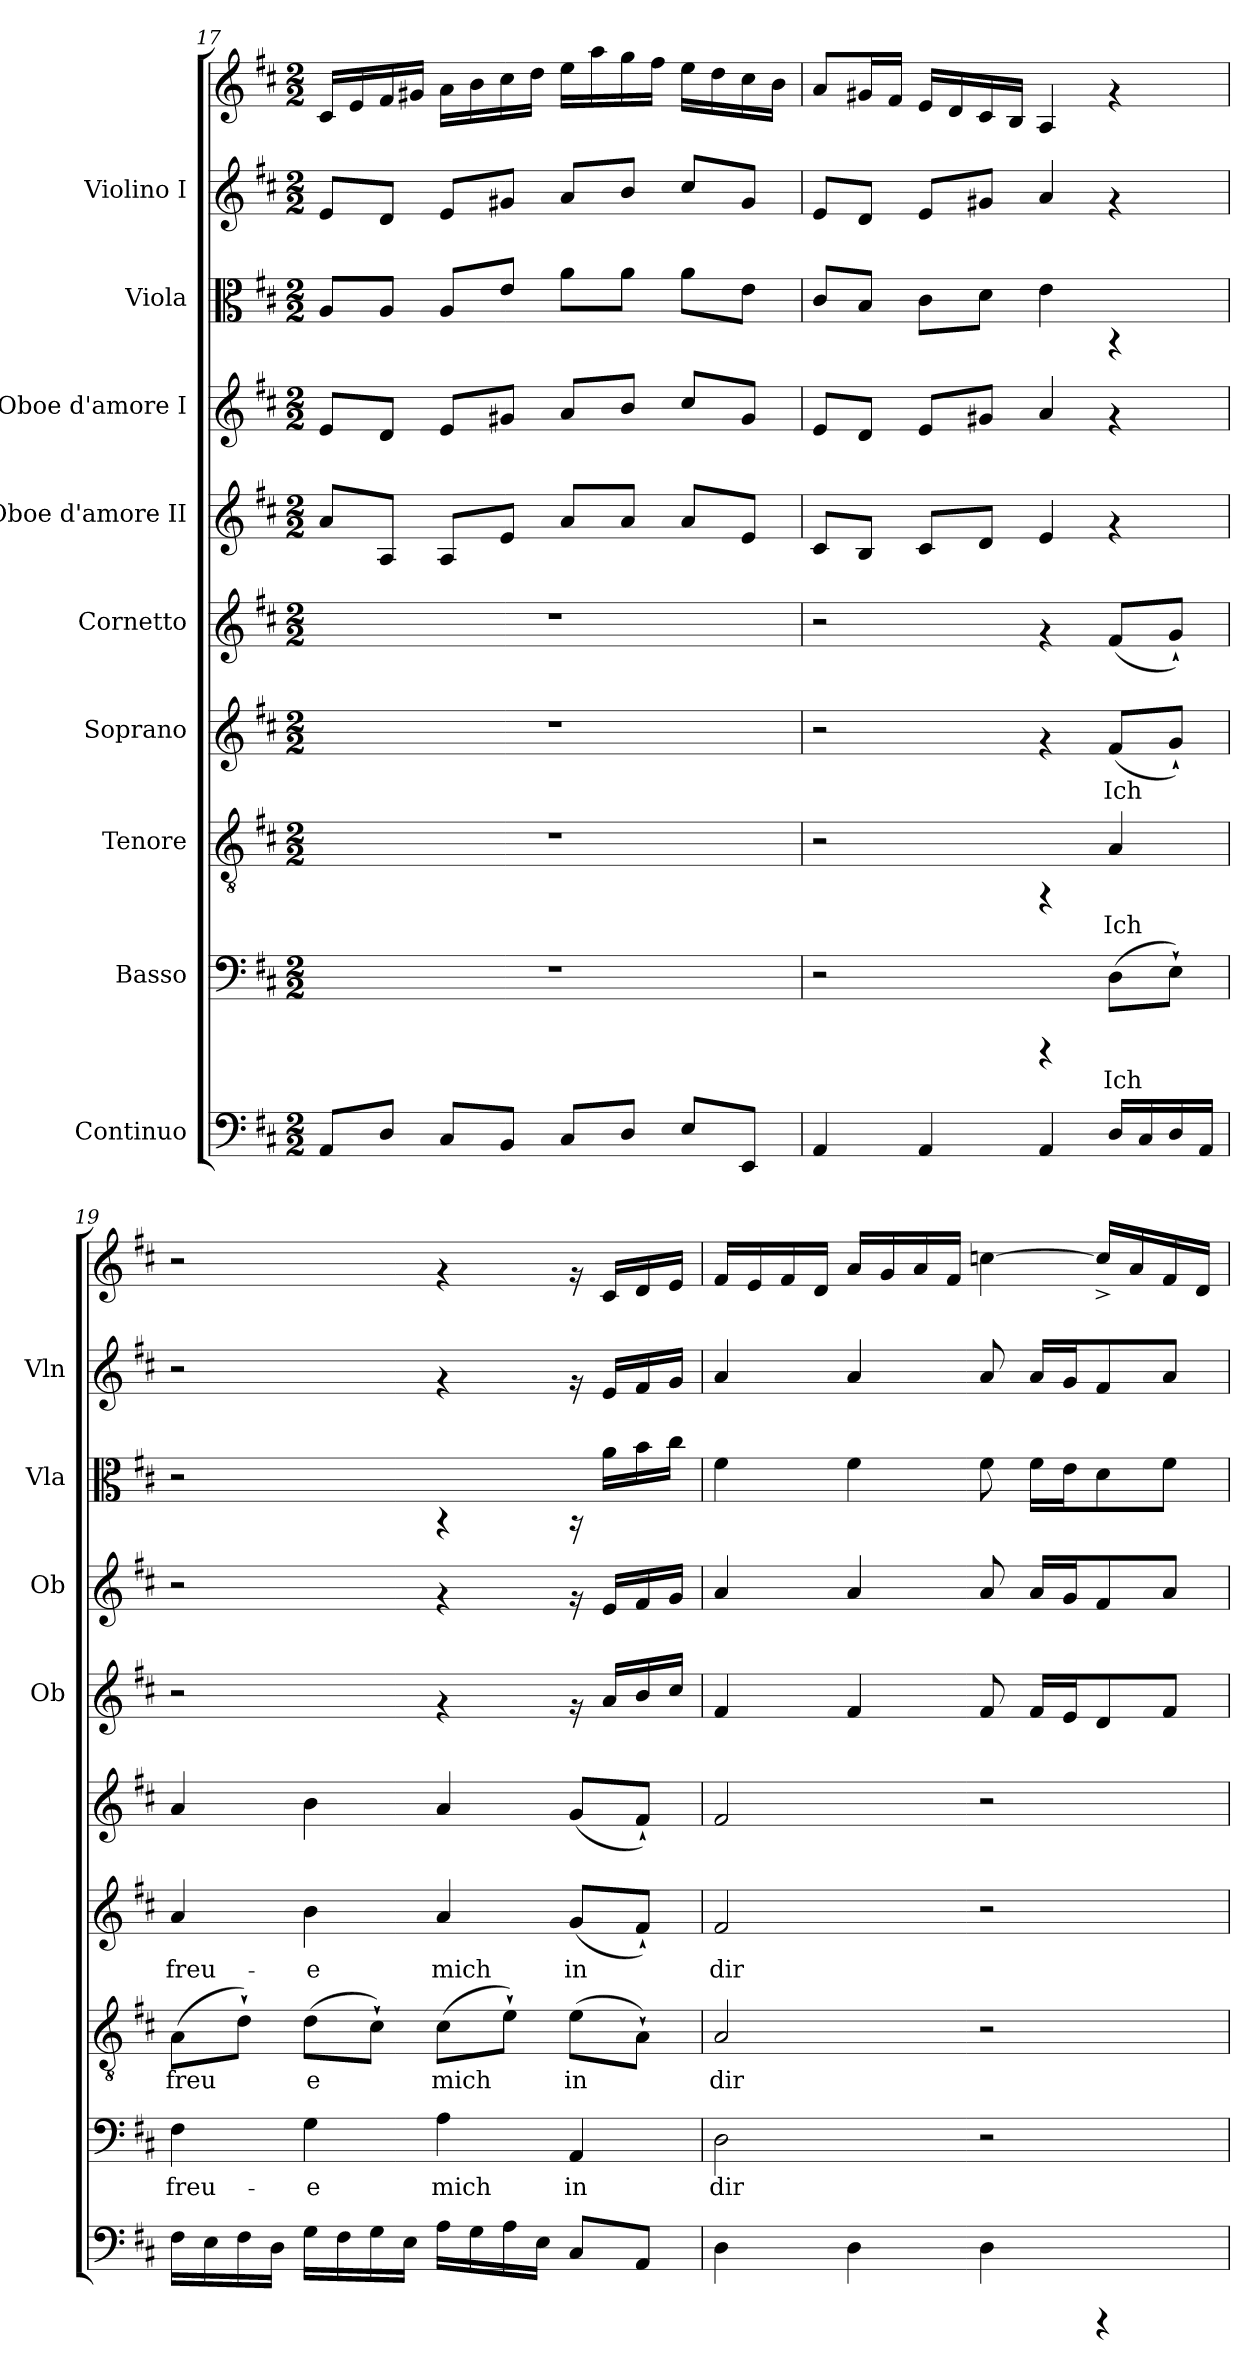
**kern	**kern	**text	**kern	**text	**kern	**text	**kern	**kern	**kern	**kern	**kern	**kern
*part9	*part8	*part8	*part7	*part7	*part6	*part6	*part5	*part4	*part3	*part2	*part1	*part1
*staff10	*staff9	*staff9	*staff8	*staff8	*staff7	*staff7	*staff6	*staff5	*staff4	*staff3	*staff2	*staff1
*I"Continuo	*I"Basso	*	*I"Tenore	*	*I"Soprano	*	*I"Cornetto	*I"Oboe d'amore II	*I"Oboe d'amore I	*I"Viola	*I"Violino I	*
*	*	*	*	*	*	*	*	*I'Ob	*I'Ob	*I'Vla	*I'Vln	*
*clefF4	*clefF4	*	*clefGv2	*	*clefG2	*	*clefG2	*clefG2	*clefG2	*clefC3	*clefG2	*clefG2
*k[f#c#]	*k[f#c#]	*	*k[f#c#]	*	*k[f#c#]	*	*k[f#c#]	*k[f#c#]	*k[f#c#]	*k[f#c#]	*k[f#c#]	*k[f#c#]
*D:	*D:	*	*D:	*	*D:	*	*D:	*D:	*D:	*D:	*D:	*D:
*M2/2	*M2/2	*	*M2/2	*	*M2/2	*	*M2/2	*M2/2	*M2/2	*M2/2	*M2/2	*M2/2
=17	=17	=17	=17	=17	=17	=17	=17	=17	=17	=17	=17	=17
8AA/L	1r	.	1r	.	1r	.	1r	8a/L	8e/L	8A/L	8e/L	16c#/L
.	.	.	.	.	.	.	.	.	.	.	.	16e/
8D/J	.	.	.	.	.	.	.	8A/J	8d/J	8A/J	8d/J	16f#/
.	.	.	.	.	.	.	.	.	.	.	.	16g#X/J
8C#/L	.	.	.	.	.	.	.	8A/L	8e/L	8A/L	8e/L	16a\L
.	.	.	.	.	.	.	.	.	.	.	.	16b\
8BB/J	.	.	.	.	.	.	.	8e/J	8g#X/J	8e/J	8g#X/J	16cc#\
.	.	.	.	.	.	.	.	.	.	.	.	16dd\J
8C#/L	.	.	.	.	.	.	.	8a/L	8a/L	8a\L	8a/L	16ee\L
.	.	.	.	.	.	.	.	.	.	.	.	16aa\
8D/J	.	.	.	.	.	.	.	8a/J	8b/J	8a\J	8b/J	16gg\
.	.	.	.	.	.	.	.	.	.	.	.	16ff#\J
8E/L	.	.	.	.	.	.	.	8a/L	8cc#/L	8a\L	8cc#/L	16ee\L
.	.	.	.	.	.	.	.	.	.	.	.	16dd\
8EE/J	.	.	.	.	.	.	.	8e/J	8g#/J	8e\J	8g#/J	16cc#\
.	.	.	.	.	.	.	.	.	.	.	.	16b\J
=18	=18	=18	=18	=18	=18	=18	=18	=18	=18	=18	=18	=18
4AA/	2r	.	2r	.	2r	.	2r	8c#/L	8e/L	8c#/L	8e/L	8a/L
.	.	.	.	.	.	.	.	8B/J	8d/J	8B/J	8d/J	16g#X/
.	.	.	.	.	.	.	.	.	.	.	.	16f#/J
4AA/	.	.	.	.	.	.	.	8c#/L	8e/L	8c#\L	8e/L	16e/L
.	.	.	.	.	.	.	.	.	.	.	.	16d/
.	.	.	.	.	.	.	.	8d/J	8g#X/J	8d\J	8g#X/J	16c#/
.	.	.	.	.	.	.	.	.	.	.	.	16B/J
4AA/	4rCCC	.	4rFF	.	4rf	.	4rf	4e/	4a/	4e\	4a/	4A/
!	!	!LO:LY:b:cj	!	!LO:LY:b:cj	!	!LO:LY:b:cj	!	!	!	!	!	!
16D/L	(>8D\L	Ich	4A/	Ich	(>8f#/L	Ich	(>8f#/L	4rf	4rf	4rAA	4rf	4rf
16C#/	.	.	.	.	.	.	.	.	.	.	.	.
!	!	!LO:LY:b:cj	!	!	!	!LO:LY:b:cj	!	!	!	!	!	!
16D/	8E`>\J)	.	.	.	8g`</J)	.	8g`</J)	.	.	.	.	.
16AA/J	.	.	.	.	.	.	.	.	.	.	.	.
!!LO:PB:g=z
=19	=19	=19	=19	=19	=19	=19	=19	=19	=19	=19	=19	=19
!	!	!LO:LY:b:cj	!	!LO:LY:b:cj	!	!LO:LY:b:cj	!	!	!	!	!	!
16F#\L	4F#\	freu-	(>8A\L	freu-	4a/	freu-	4a/	2r	2r	2r	2r	2r
16E\	.	.	.	.	.	.	.	.	.	.	.	.
!	!	!	!	!LO:LY:b:cj	!	!	!	!	!	!	!	!
16F#\	.	.	8d`>\J)	-	.	.	.	.	.	.	.	.
16D\J	.	.	.	.	.	.	.	.	.	.	.	.
!	!	!LO:LY:b:cj	!	!LO:LY:b:cj	!	!LO:LY:b:cj	!	!	!	!	!	!
16G\L	4G\	-e	(>8d\L	e	4b\	-e	4b\	.	.	.	.	.
16F#\	.	.	.	.	.	.	.	.	.	.	.	.
!	!	!	!	!LO:LY:b:cj	!	!	!	!	!	!	!	!
16G\	.	.	8c#`>\J)	.	.	.	.	.	.	.	.	.
16E\J	.	.	.	.	.	.	.	.	.	.	.	.
!	!	!LO:LY:b:cj	!	!LO:LY:b:cj	!	!LO:LY:b:cj	!	!	!	!	!	!
16A\L	4A\	mich	(>8c#\L	mich	4a/	mich	4a/	4rf	4rf	4rAA	4rf	4rf
16G\	.	.	.	.	.	.	.	.	.	.	.	.
!	!	!	!	!LO:LY:b:cj	!	!	!	!	!	!	!	!
16A\	.	.	8e`>\J)	.	.	.	.	.	.	.	.	.
16E\J	.	.	.	.	.	.	.	.	.	.	.	.
!	!	!LO:LY:b:cj	!	!LO:LY:b:cj	!	!LO:LY:b:cj	!	!	!	!	!	!
8C#/L	4AA/	in	(>8e\L	in	(>8g/L	in	(>8g/L	16rf	16rf	16rAA	16rf	16rf
.	.	.	.	.	.	.	.	16a/L	16e/L	16a\L	16e/L	16c#/L
!	!	!	!	!LO:LY:b:cj	!	!LO:LY:b:cj	!	!	!	!	!	!
8AA/J	.	.	8A`>\J)	.	8f#`</J)	.	8f#`</J)	16b/	16f#/	16b\	16f#/	16d/
.	.	.	.	.	.	.	.	16cc#/J	16g/J	16cc#\J	16g/J	16e/J
=20	=20	=20	=20	=20	=20	=20	=20	=20	=20	=20	=20	=20
!	!	!LO:LY:b:cj	!	!LO:LY:b:cj	!	!LO:LY:b:cj	!	!	!	!	!	!
4D\	2D\	dir	2A/	dir	2f#/	dir	2f#/	4f#/	4a/	4f#\	4a/	16f#/L
.	.	.	.	.	.	.	.	.	.	.	.	16e/
.	.	.	.	.	.	.	.	.	.	.	.	16f#/
.	.	.	.	.	.	.	.	.	.	.	.	16d/J
4D\	.	.	.	.	.	.	.	4f#/	4a/	4f#\	4a/	16a/L
.	.	.	.	.	.	.	.	.	.	.	.	16g/
.	.	.	.	.	.	.	.	.	.	.	.	16a/
.	.	.	.	.	.	.	.	.	.	.	.	16f#/J
4D\	2r	.	2r	.	2r	.	2r	8f#/	8a/	8f#\	8a/	[>4ccn\
.	.	.	.	.	.	.	.	16f#/L	16a/L	16f#\L	16a/L	.
.	.	.	.	.	.	.	.	16e/	16g/	16e\	16g/	.
4rCCC	.	.	.	.	.	.	.	8d/	8f#/	8d\	8f#/	16cc^</L]
.	.	.	.	.	.	.	.	.	.	.	.	16a/
.	.	.	.	.	.	.	.	8f#/J	8a/J	8f#\J	8a/J	16f#/
.	.	.	.	.	.	.	.	.	.	.	.	16d/J
=	=	=	=	=	=	=	=	=	=	=	=	=
*-	*-	*-	*-	*-	*-	*-	*-	*-	*-	*-	*-	*-
